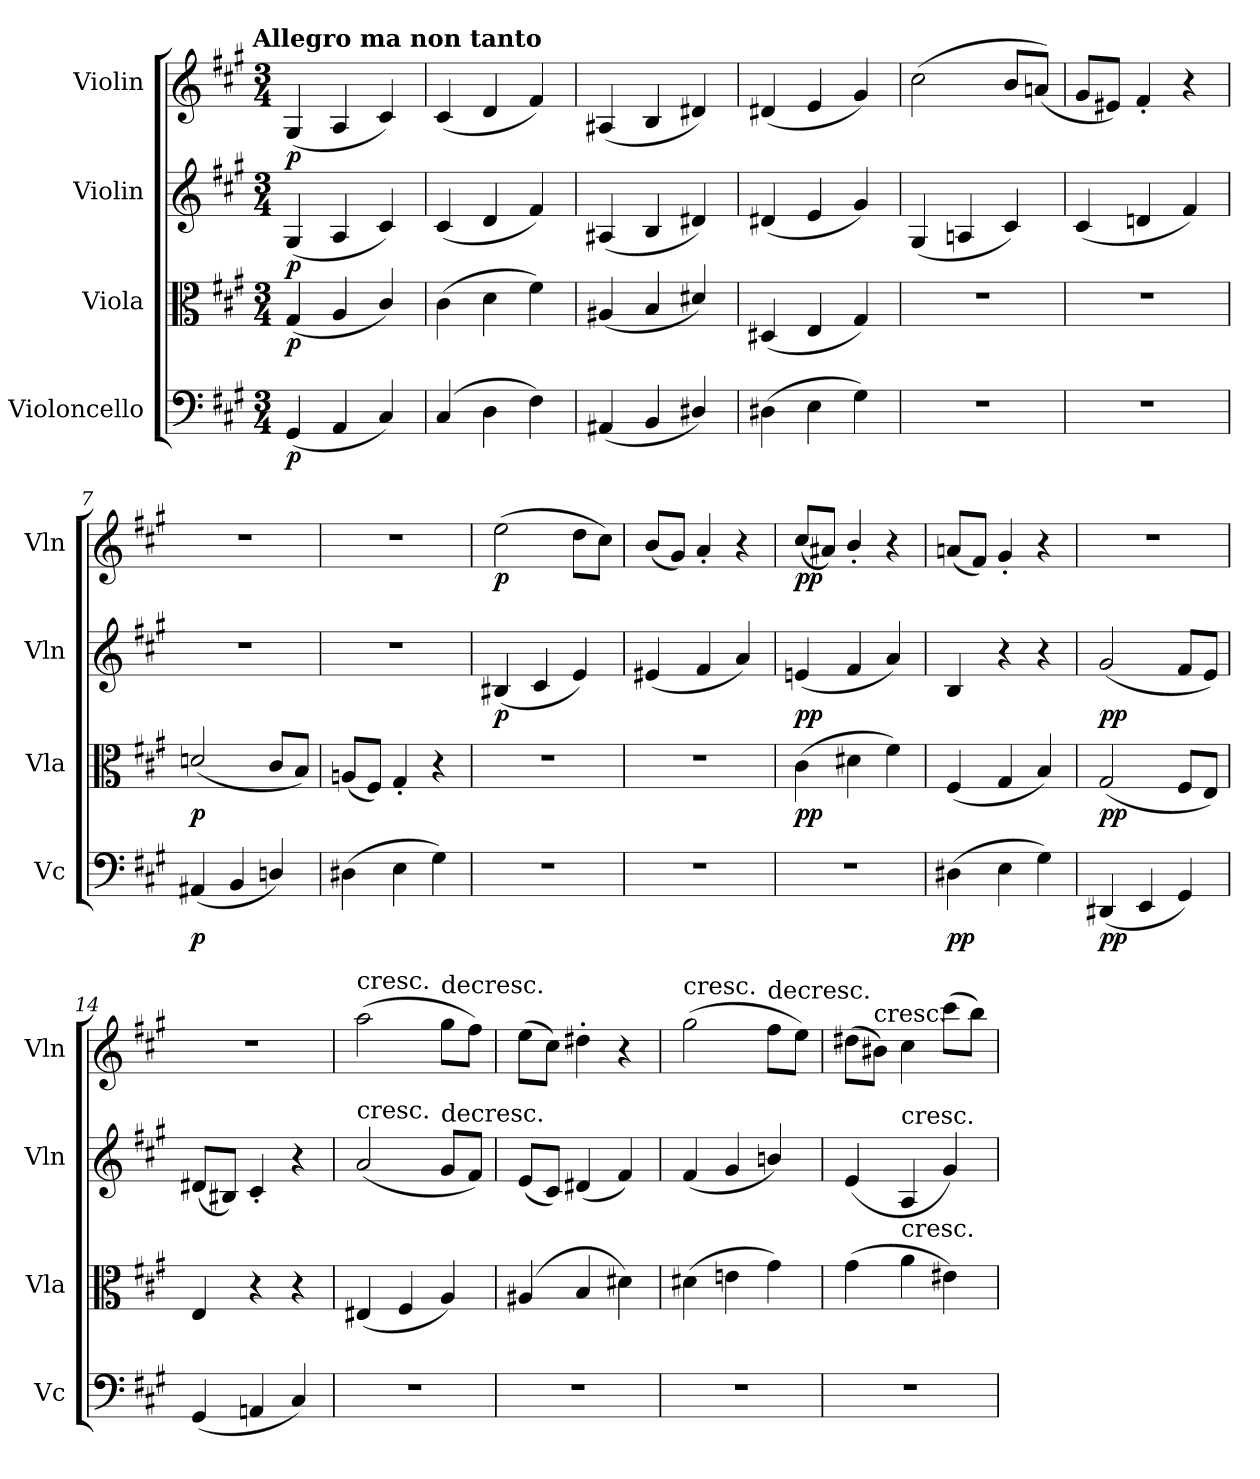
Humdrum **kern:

**kern	**dynam	**kern	**dynam	**kern	**dynam	**kern	**dynam
*part4	*part4	*part3	*part3	*part2	*part2	*part1	*part1
*staff4	*staff4	*staff3	*staff3	*staff2	*staff2	*staff1	*staff1
*I"Violoncello	*	*I"Viola	*	*I"Violin	*	*I"Violin	*
*I'Vc	*	*I'Vla	*	*I'Vln	*	*I'Vln	*
*clefF4	*	*clefC3	*	*clefG2	*	*clefG2	*
*k[f#c#g#]	*	*k[f#c#g#]	*	*k[f#c#g#]	*	*k[f#c#g#]	*
*A:	*	*A:	*	*A:	*	*A:	*
!!LO:TX:omd:t=Allegro ma non tanto
*M3/4	*	*M3/4	*	*M3/4	*	*M3/4	*
*MM152	*	*MM152	*	*MM152	*	*MM152	*
=1	=1	=1	=1	=1	=1	=1	=1
(4GG#/	p	(4G#/	p	(4G#/	p	(4G#/	p
4AA/	.	4A/	.	4A/	.	4A/	.
4C#/)	.	4c#/)	.	4c#/)	.	4c#/)	.
=2	=2	=2	=2	=2	=2	=2	=2
(4C#/	.	(4c#\	.	(4c#/	.	(4c#/	.
4D\	.	4d\	.	4d/	.	4d/	.
4F#\)	.	4f#\)	.	4f#/)	.	4f#/)	.
=3	=3	=3	=3	=3	=3	=3	=3
(4AA#X/	.	(4A#X/	.	(4A#X/	.	(4A#X/	.
4BB/	.	4B/	.	4B/	.	4B/	.
4D#X/)	.	4d#X/)	.	4d#X/)	.	4d#X/)	.
=4	=4	=4	=4	=4	=4	=4	=4
(4D#X\	.	(4D#X/	.	(4d#X/	.	(4d#X/	.
4E\	.	4E/	.	4e/	.	4e/	.
4G#\)	.	4G#/)	.	4g#/)	.	4g#/)	.
=5	=5	=5	=5	=5	=5	=5	=5
2.r	.	2.r	.	(4G#/	.	(2cc#\	.
.	.	.	.	4An/	.	.	.
.	.	.	.	4c#/)	.	8b/L	.
.	.	.	.	.	.	(8an/J)	.
=6	=6	=6	=6	=6	=6	=6	=6
2.r	.	2.r	.	(4c#/	.	8g#/L	.
.	.	.	.	.	.	8e#X/J)	.
.	.	.	.	4dn/	.	4f#'/	.
.	.	.	.	4f#/)	.	4r	.
=7	=7	=7	=7	=7	=7	=7	=7
(4AA#X/	p	(2dn/	p	2.r	.	2.r	.
4BB/	.	.	.	.	.	.	.
4Dn/)	.	8c#/L	.	.	.	.	.
.	.	8B/J)	.	.	.	.	.
=8	=8	=8	=8	=8	=8	=8	=8
(4D#X\	.	(8An/L	.	2.r	.	2.r	.
.	.	8F#/J)	.	.	.	.	.
4E\	.	4G#'/	.	.	.	.	.
4G#\)	.	4r	.	.	.	.	.
=9	=9	=9	=9	=9	=9	=9	=9
2.r	.	2.r	.	(4B#X/	p	(2ee\	p
.	.	.	.	4c#/	.	.	.
.	.	.	.	4e/)	.	8dd\L	.
.	.	.	.	.	.	8cc#\J)	.
=10	=10	=10	=10	=10	=10	=10	=10
2.r	.	2.r	.	(4e#X/	.	(8b/L	.
.	.	.	.	.	.	8g#/J)	.
.	.	.	.	4f#/	.	4a'/	.
.	.	.	.	4a/)	.	4r	.
=11	=11	=11	=11	=11	=11	=11	=11
2.r	.	(4c#\	pp	(4en/	pp	(8cc#/L	pp
.	.	.	.	.	.	8a#X/J)	.
.	.	4d#X\	.	4f#/	.	4b'/	.
.	.	4f#\)	.	4a/)	.	4r	.
=12	=12	=12	=12	=12	=12	=12	=12
(4D#X\	pp	(4F#/	.	4B/	.	(8an/L	.
.	.	.	.	.	.	8f#/J)	.
4E\	.	4G#/	.	4r	.	4g#'/	.
4G#\)	.	4B/)	.	4r	.	4r	.
=13	=13	=13	=13	=13	=13	=13	=13
(4DD#X/	pp	(2G#/	pp	(2g#/	pp	2.r	.
4EE/	.	.	.	.	.	.	.
4GG#/)	.	8F#/L	.	8f#/L	.	.	.
.	.	8E/J)	.	8e/J)	.	.	.
=14	=14	=14	=14	=14	=14	=14	=14
(4GG#/	.	4E/	.	(8d#X/L	.	2.r	.
.	.	.	.	8B#X/J)	.	.	.
4AAn/	.	4r	.	4c#'/	.	.	.
4C#/)	.	4r	.	4r	.	.	.
=15	=15	=15	=15	=15	=15	=15	=15
!	!	!	!	!	!	!LO:TX:t=cresc.	!
!	!	!	!	!LO:TX:t=cresc.	!	!	!
2.r	.	(4E#X/	.	(2a/	.	(2aa\	.
.	.	4F#/	.	.	.	.	.
!	!	!	!	!	!	!LO:TX:t=decresc.	!
!	!	!	!	!LO:TX:t=decresc.	!	!	!
.	.	4A/)	.	8g#/L	.	8gg#\L	.
.	.	.	.	8f#/J)	.	8ff#\J)	.
=16	=16	=16	=16	=16	=16	=16	=16
2.r	.	(4A#X/	.	(8e/L	.	(8ee\L	.
.	.	.	.	8c#/J)	.	8cc#\J)	.
.	.	4B/	.	(4d#X/	.	4dd#X'\	.
.	.	4d#X\)	.	4f#/)	.	4r	.
=17	=17	=17	=17	=17	=17	=17	=17
!	!	!	!	!	!	!LO:TX:t=cresc.	!
2.r	.	(4d#X\	.	(4f#/	.	(2gg#\	.
.	.	4en\	.	4g#/	.	.	.
!	!	!	!	!	!	!LO:TX:t=decresc.	!
.	.	4g#\)	.	4bn/)	.	8ff#\L	.
.	.	.	.	.	.	8ee\J)	.
=18	=18	=18	=18	=18	=18	=18	=18
2.r	.	(4g#\	.	(4e/	.	(8dd#X\L	.
!	!	!	!	!	!	!LO:TX:t=cresc.	!
.	.	.	.	.	.	8b#X\J)	.
!	!	!	!	!LO:TX:t=cresc.	!	!	!
!	!	!LO:TX:t=cresc.	!	!	!	!	!
.	.	4a\	.	4A/	.	4cc#\	.
.	.	4e#X\)	.	4g#/)	.	(8ccc#\L	.
.	.	.	.	.	.	8bb\J)	.
=	=	=	=	=	=	=	=
*-	*-	*-	*-	*-	*-	*-	*-
